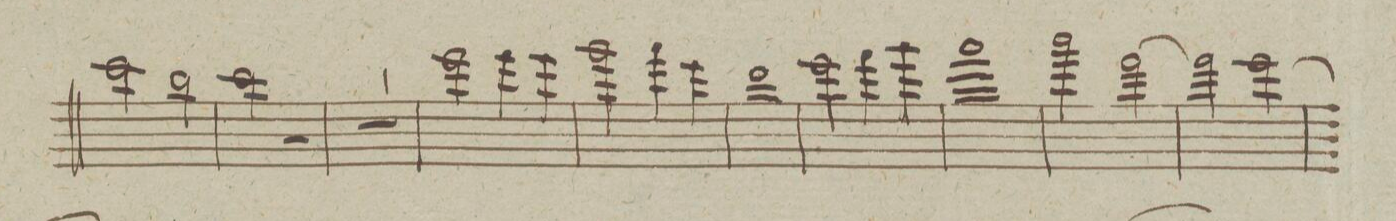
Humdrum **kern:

**kern	**dynam
*I"Flauto Primo	*
*clefG2	*
*k[]	*
*met(c)	*
*M4/4	*
2ccc\	.
2bb\	.
=32	=32
2ccc\	.
2r	.
=33	=33
1r	.
=34	=34
2eee\	.
4eee\	.
4eee\	.
=35	=35
2ggg\	.
4fff\	.
4eee\	.
=36	=36
1ddd	.
=37	=37
2eee\	.
4fff\	.
4ggg\	.
=38	=38
1aaa	.
=39	=39
2aaa\	.
[2fff\	.
=40	=40
2fff\]	.
[2eee\	.
=41	=41
*-	*-
